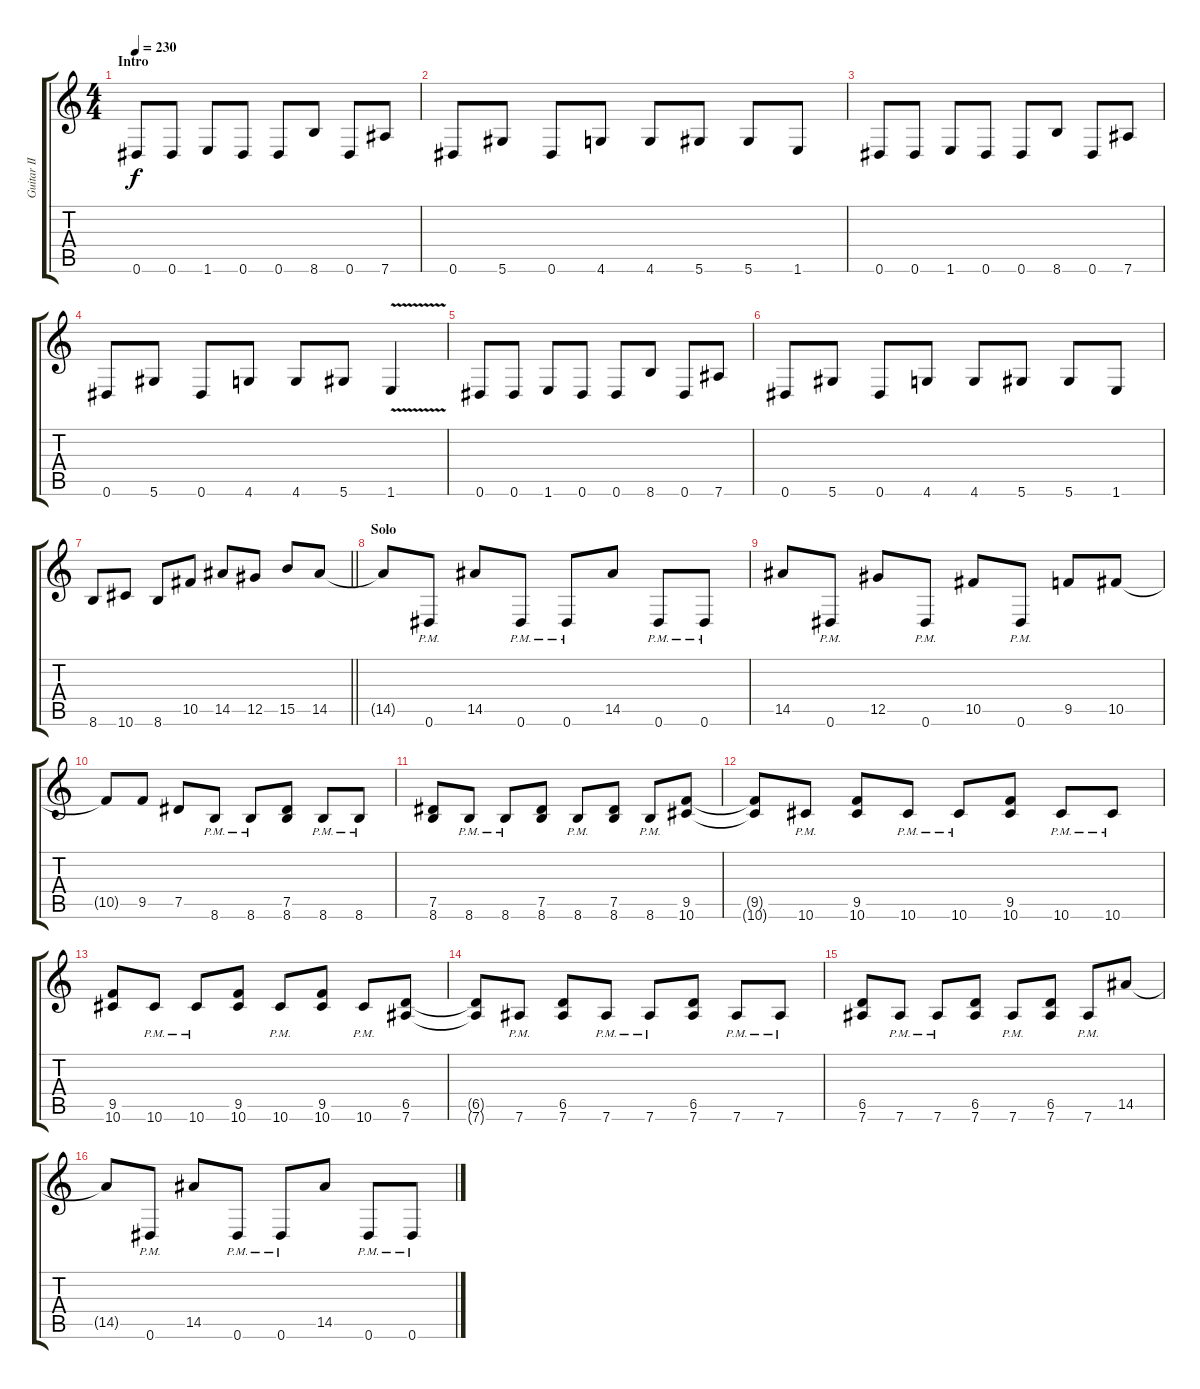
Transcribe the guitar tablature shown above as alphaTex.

\track ("Guitar II" "Guitar II") {instrument overdrivenguitar}
\staff {score tabs}
\tuning (Eb4 Bb3 Gb3 Db3 Ab2 Eb2) {hide}
\ts (4 4)
\section ("" "Intro")
\tempo 230
\clef g2
\ks c
0.6.8{dy f instrument overdrivenguitar} 0.6.8 1.6.8 0.6.8 0.6.8 8.6.8 0.6.8 7.6.8 |
0.6.8 5.6.8 0.6.8 4.6.8 4.6.8 5.6.8 5.6.8 1.6.8 |
0.6.8 0.6.8 1.6.8 0.6.8 0.6.8 8.6.8 0.6.8 7.6.8 |
0.6.8 5.6.8 0.6.8 4.6.8 4.6.8 5.6.8 1.6{v}.4 |
0.6.8 0.6.8 1.6.8 0.6.8 0.6.8 8.6.8 0.6.8 7.6.8 |
0.6.8 5.6.8 0.6.8 4.6.8 4.6.8 5.6.8 5.6.8 1.6.8 |
\barLineRight lightlight
8.6.8 10.6.8 8.6.8 10.5.8 14.5.8 12.5.8 15.5.8 14.5.8 |
\section ("" "Solo")
14.5{t}.8 0.6{pm}.8 14.5.8 0.6{pm}.8 0.6{pm}.8 14.5.8 0.6{pm}.8 0.6{pm}.8 |
14.5.8 0.6{pm}.8 12.5.8 0.6{pm}.8 10.5.8 0.6{pm}.8 9.5.8 10.5.8 |
10.5{t}.8 9.5.8 7.5.8 8.6{pm}.8 8.6{pm}.8 (7.5 8.6).8 8.6{pm}.8 8.6{pm}.8 |
(7.5 8.6).8 8.6{pm}.8 8.6{pm}.8 (7.5 8.6).8 8.6{pm}.8 (7.5 8.6).8 8.6{pm}.8 (9.5 10.6).8 |
(9.5{t} 10.6{t}).8 10.6{pm}.8 (9.5 10.6).8 10.6{pm}.8 10.6{pm}.8 (9.5 10.6).8 10.6{pm}.8 10.6{pm}.8 |
(9.5 10.6).8 10.6{pm}.8 10.6{pm}.8 (9.5 10.6).8 10.6{pm}.8 (9.5 10.6).8 10.6{pm}.8 (6.5 7.6).8 |
(6.5{t} 7.6{t}).8 7.6{pm}.8 (6.5 7.6).8 7.6{pm}.8 7.6{pm}.8 (6.5 7.6).8 7.6{pm}.8 7.6{pm}.8 |
(6.5 7.6).8 7.6{pm}.8 7.6{pm}.8 (6.5 7.6).8 7.6{pm}.8 (6.5 7.6).8 7.6{pm}.8 14.5.8 |
14.5{t}.8 0.6{pm}.8 14.5.8 0.6{pm}.8 0.6{pm}.8 14.5.8 0.6{pm}.8 0.6{pm}.8
